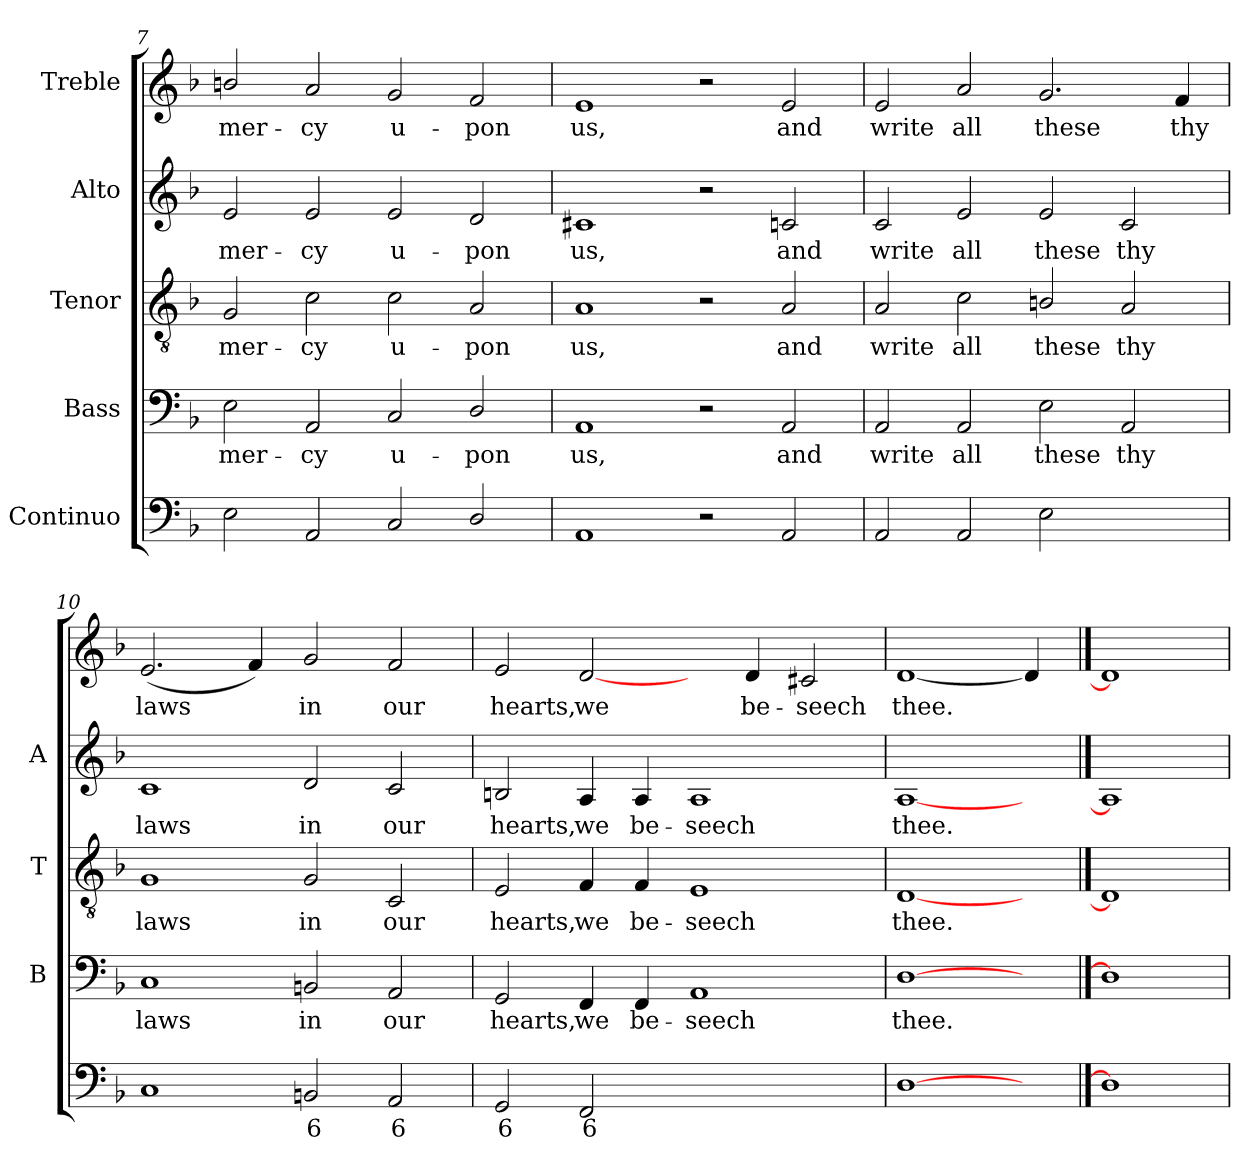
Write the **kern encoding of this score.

**kern	**text	**kern	**text	**kern	**text	**kern	**text	**kern	**text
*part5	*part5	*part4	*part4	*part3	*part3	*part2	*part2	*part1	*part1
*staff5	*staff5	*staff4	*staff4	*staff3	*staff3	*staff2	*staff2	*staff1	*staff1
*I"Continuo	*	*I"Bass	*	*I"Tenor	*	*I"Alto	*	*I"Treble	*
*	*	*I'B	*	*I'T	*	*I'A	*	*	*
*clefF4	*	*clefF4	*	*clefGv2	*	*clefG2	*	*clefG2	*
*k[b-]	*	*k[b-]	*	*k[b-]	*	*k[b-]	*	*k[b-]	*
*F:	*	*F:	*	*F:	*	*F:	*	*F:	*
=7	=7	=7	=7	=7	=7	=7	=7	=7	=7
!	!	!	!LO:LY:b	!	!LO:LY:b	!	!LO:LY:b	!	!LO:LY:b
2E\	.	2E\	mer-	2G/	mer-	2e/	mer-	2bn/	mer-
!	!	!	!LO:LY:b	!	!LO:LY:b	!	!LO:LY:b	!	!LO:LY:b
2AA/	.	2AA/	-cy	2c\	-cy	2e/	-cy	2a/	-cy
!	!	!	!LO:LY:b	!	!LO:LY:b	!	!LO:LY:b	!	!LO:LY:b
2C/	.	2C/	u-	2c\	u-	2e/	u-	2g/	u-
!	!	!	!LO:LY:b	!	!LO:LY:b	!	!LO:LY:b	!	!LO:LY:b
2D/	.	2D/	-pon	2A/	-pon	2d/	-pon	2f/	-pon
=8	=8	=8	=8	=8	=8	=8	=8	=8	=8
!	!	!	!LO:LY:b	!	!LO:LY:b	!	!LO:LY:b	!	!LO:LY:b
1AA	.	1AA	us,	1A	us,	1c#X	us,	1e	us,
2r	.	2r	.	2r	.	2r	.	2r	.
!	!	!	!LO:LY:b	!	!LO:LY:b	!	!LO:LY:b	!	!LO:LY:b
2AA/	.	2AA/	and	2A/	and	2cn/	and	2e/	and
!!LO:PB:g=z
=9	=9	=9	=9	=9	=9	=9	=9	=9	=9
!	!	!	!LO:LY:b	!	!LO:LY:b	!	!LO:LY:b	!	!LO:LY:b
2AA/	.	2AA/	write	2A/	write	2c/	write	2e/	write
!	!	!	!LO:LY:b	!	!LO:LY:b	!	!LO:LY:b	!	!LO:LY:b
2AA/	.	2AA/	all	2c\	all	2e/	all	2a/	all
!	!	!	!LO:LY:b	!	!LO:LY:b	!	!LO:LY:b	!	!LO:LY:b
2E\	.	2E\	these	2Bn/	these	2e/	these	2.g/	these
!	!LO:LY:b	!	!LO:LY:b	!	!LO:LY:b	!	!LO:LY:b	!	!
[4AA/yy	7	2AA/	thy	2A/	thy	2c/	thy	.	.
!	!LO:LY:b	!	!	!	!	!	!	!	!LO:LY:b
4AA/yy]	6	.	.	.	.	.	.	4f/	thy
=10	=10	=10	=10	=10	=10	=10	=10	=10	=10
!	!	!	!LO:LY:b	!	!LO:LY:b	!	!LO:LY:b	!	!LO:LY:b
1C	.	1C	laws	1G	laws	1c	laws	(<2.e/	laws
.	.	.	.	.	.	.	.	4f/)	.
!	!LO:LY:b	!	!LO:LY:b	!	!LO:LY:b	!	!LO:LY:b	!	!LO:LY:b
2BBn/	6	2BBn/	in	2G/	in	2d/	in	2g/	in
!	!LO:LY:b	!	!LO:LY:b	!	!LO:LY:b	!	!LO:LY:b	!	!LO:LY:b
2AA/	6	2AA/	our	2C/	our	2c/	our	2f/	our
=11	=11	=11	=11	=11	=11	=11	=11	=11	=11
!	!LO:LY:b	!	!LO:LY:b	!	!LO:LY:b	!	!LO:LY:b	!	!LO:LY:b
2GG/	6	2GG/	hearts,	2E/	hearts,	2Bn/	hearts,	2e/	hearts,
!	!LO:LY:b	!	!LO:LY:b	!	!LO:LY:b	!	!LO:LY:b	!	!LO:LY:b
2FF/	6	4FF/	we	4F/	we	4A/	we	[2d/	we
!	!	!	!LO:LY:b	!	!LO:LY:b	!	!LO:LY:b	!	!
.	.	4FF/	be-	4F/	be-	4A/	be-	.	.
!	!LO:LY:b	!	!LO:LY:b	!	!LO:LY:b	!	!LO:LY:b	!	!
[2AA/yy	4	1AA	-seech	1E	-seech	1A	-seech	4ryy	.
!	!	!	!	!	!	!	!	!	!LO:LY:b
.	.	.	.	.	.	.	.	4d/	be-
!	!LO:LY:b	!	!	!	!	!	!	!	!LO:LY:b
2AA/yy]	3	.	.	.	.	.	.	2c#X/	-seech
=12	=12	=12	=12	=12	=12	=12	=12	=12	=12
!	!	!	!LO:LY:b	!	!LO:LY:b	!	!LO:LY:b	!	!LO:LY:b
[1D	.	[1D	thee.	[1D	thee.	[1A	thee.	[1d	thee.
4ryy	.	4ryy	.	4ryy	.	4ryy	.	4d/]	.
==13	==13	==13	==13	==13	==13	==13	==13	==13	==13
1D]	.	1D]	.	1D]	.	1A]	.	1d]	.
=	=	=	=	=	=	=	=	=	=
*-	*-	*-	*-	*-	*-	*-	*-	*-	*-
